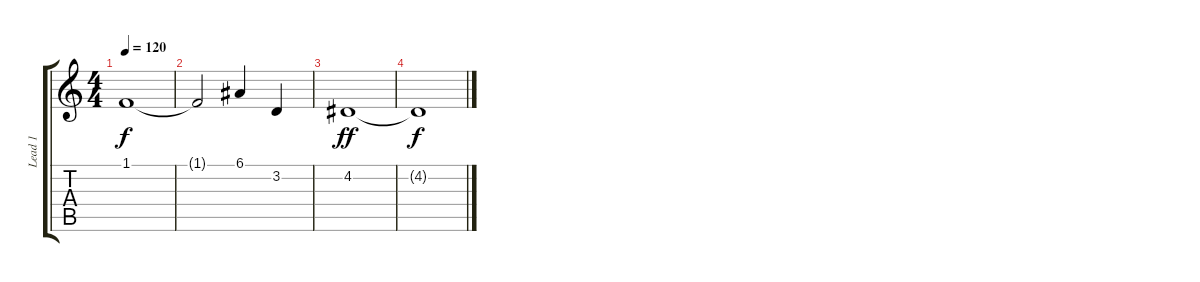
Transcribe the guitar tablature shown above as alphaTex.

\track ("Lead 1" "Lead 1") {instrument lead8bassandlead}
\staff {score tabs}
\tuning (E4 B3 G3 D3 A2 E2) {hide}
\ts (4 4)
\tempo 120
\clef g2
\ks c
1.1.1{dy f} |
1.1{t}.2 6.1.4 3.2.4 |
4.2.1{dy ff} |
4.2{t}.1{dy f}
